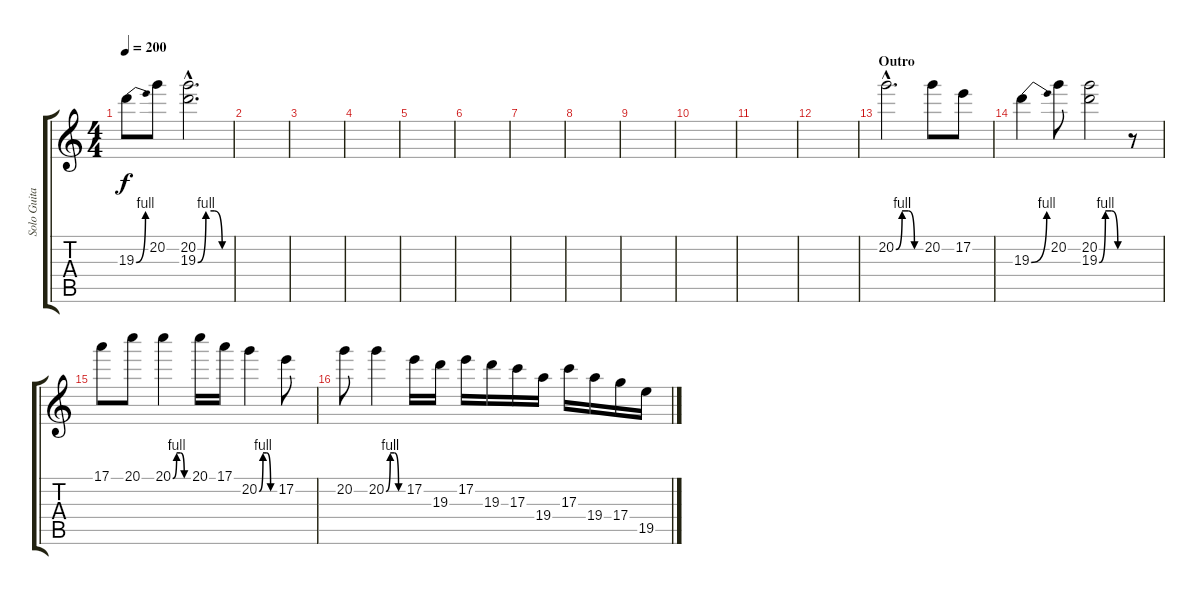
\track ("Solo Guitar" "Solo Guita") {instrument overdrivenguitar}
\staff {score tabs}
\tuning (E4 B3 G3 D3 A2 E2) {hide}
\ts (4 4)
\tempo 200
\clef g2
\ks c
19.3{be (bend 0 0 60 4)}.8{dy f} 20.2.8 (20.2{hac} 19.3{be (custom 0 0 15 4 30 4 45 0 60 0) hac}).2{d} |
|
|
|
|
|
|
|
|
|
|
|
\section ("" "Outro")
20.2{be (custom 0 0 15 4 30 4 45 0 60 0) hac}.2{d} 20.2.8 17.2.8 |
19.3{be (bend 0 0 60 4)}.4 20.2.8 (20.2 19.3{be (custom 0 0 15 4 30 4 45 0 60 0)}).2 r.8 |
17.1.8 20.1.8 20.1{be (custom 0 0 15 4 30 4 45 0 60 0)}.4 20.1.16 17.1.16 20.2{be (custom 0 0 15 4 30 4 45 0 60 0)}.4 17.2.8 |
20.2.8 20.2{be (custom 0 0 15 4 30 4 45 0 60 0)}.4 17.2.16 19.3.16 17.2.16 19.3.16 17.3.16 19.4.16 17.3.16 19.4.16 17.4.16 19.5.16
